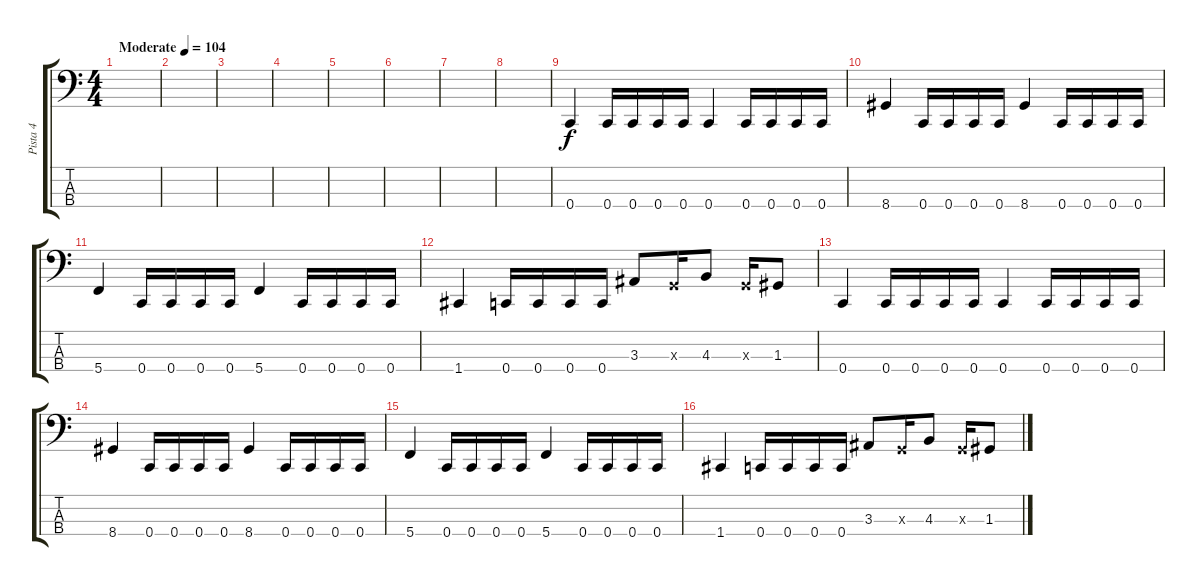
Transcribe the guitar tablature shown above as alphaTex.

\track ("Pista 4" "Pista 4") {instrument electricbassfinger}
\staff {score tabs}
\tuning (F2 C2 G1 C1) {hide}
\ts (4 4)
\tempo (104 "Moderate")
\clef f4
\ks c
|
|
|
|
|
|
|
|
0.4.4 0.4.16 0.4.16 0.4.16 0.4.16 0.4.4 0.4.16 0.4.16 0.4.16 0.4.16 |
8.4.4 0.4.16 0.4.16 0.4.16 0.4.16 8.4.4 0.4.16 0.4.16 0.4.16 0.4.16 |
5.4.4 0.4.16 0.4.16 0.4.16 0.4.16 5.4.4 0.4.16 0.4.16 0.4.16 0.4.16 |
1.4.4 0.4.16 0.4.16 0.4.16 0.4.16 3.3.8 0.3{x}.16 4.3.8 0.3{x}.16 1.3.8 |
0.4.4 0.4.16 0.4.16 0.4.16 0.4.16 0.4.4 0.4.16 0.4.16 0.4.16 0.4.16 |
8.4.4 0.4.16 0.4.16 0.4.16 0.4.16 8.4.4 0.4.16 0.4.16 0.4.16 0.4.16 |
5.4.4 0.4.16 0.4.16 0.4.16 0.4.16 5.4.4 0.4.16 0.4.16 0.4.16 0.4.16 |
1.4.4 0.4.16 0.4.16 0.4.16 0.4.16 3.3.8 0.3{x}.16 4.3.8 0.3{x}.16 1.3.8
